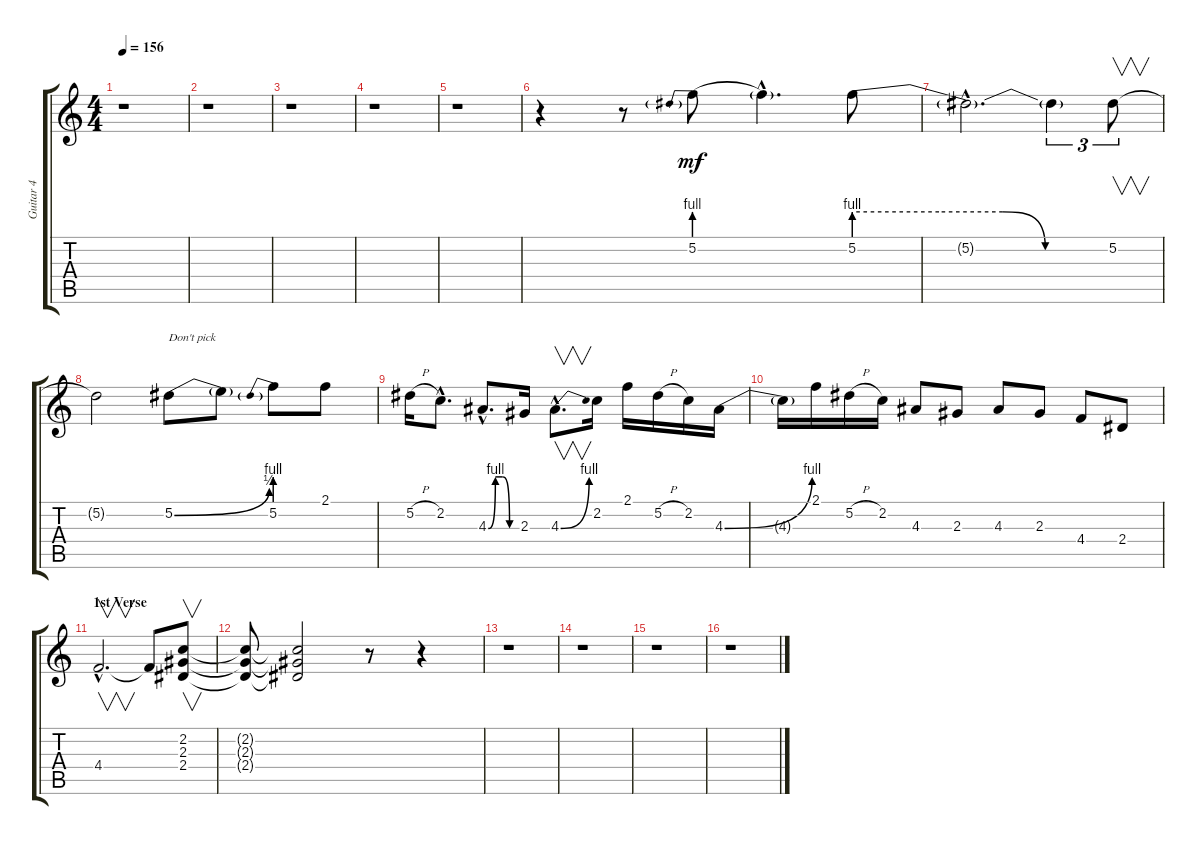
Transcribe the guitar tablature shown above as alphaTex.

\track ("Guitar 4" "Guitar 4") {instrument distortionguitar}
\staff {score tabs}
\tuning (Eb4 Bb3 Gb3 Db3 Ab2 Eb2) {hide}
\ts (4 4)
\tempo 156
\clef g2
\ks c
r.1{dy mf} |
r.1 |
r.1 |
r.1 |
r.1 |
r.4 r.8 5.2{be (prebend 0 4 60 4)}.8 5.2{hac t}.4{d} 5.2{be (custom 0 4 20 4 35 4 45 0 60 0)}.8 |
5.2{hac t}.2{d} 5.2{t}.4{tu (3 2)} 5.2.8{v tu (3 2)} |
5.2{t}.2 5.2{be (bend 0 0 60 2)}.8{txt "Don't pick"} 5.2{t}.8 5.2{be (prebend 0 4 60 4)}.8 2.1.8 |
5.2{h}.16 2.2{hac}.8{d} 4.3{be (custom 0 0 15 4 30 4 45 0 60 0) hac}.8{d} 2.3.16 4.3{be (bend 0 0 60 4) hac}.8{v d} 2.2.16 2.1.16 5.2{h}.16 2.2.16 4.3{be (bend 0 0 60 4)}.16 |
4.3{t}.16 2.1.16 5.2{h}.16 2.2.16 4.3.8 2.3.8 4.3.8 2.3.8 4.4.8 2.4.8 |
\section ("" "1st Verse")
4.4{hac}.2{v d} 4.4{t}.8 (2.2 2.3 2.4).8{v} |
(2.2{t} 2.3{t} 2.4{t}).8 (2.2{t} 2.3{t} 2.4{t}).2 r.8 r.4 |
r.1 |
r.1 |
r.1 |
r.1
